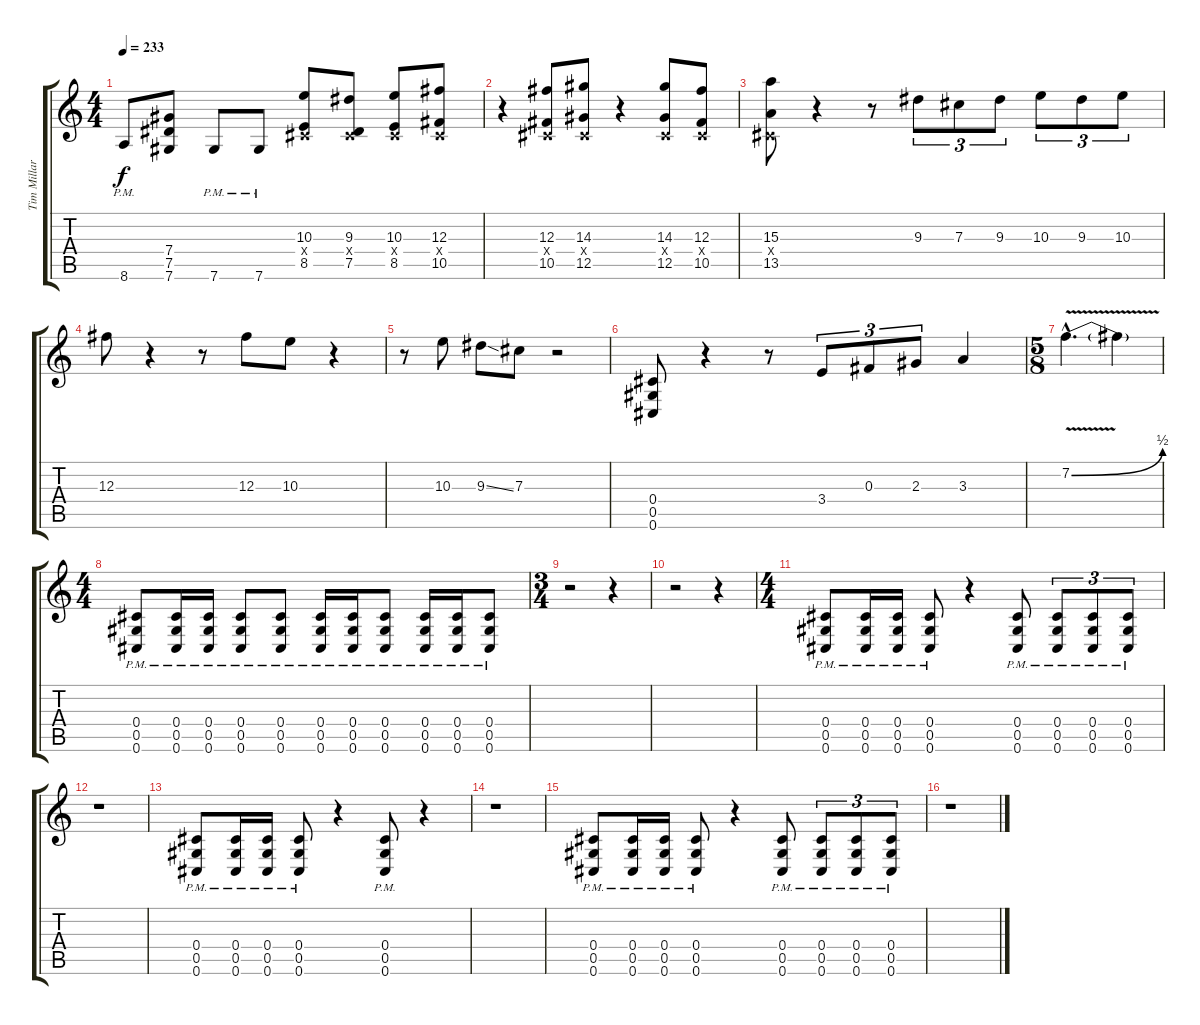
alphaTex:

\track ("Tim Millar" "Tim Millar") {instrument distortionguitar}
\staff {score tabs}
\tuning (Eb4 Bb3 Gb3 Db3 Ab2 Db2) {hide}
\ts (4 4)
\tempo 233
\clef g2
\ks c
8.6{pm}.8{dy f} (7.4 7.5 7.6).8 7.6{pm}.8 7.6{pm}.8 (10.3 0.4{x} 8.5).8 (9.3 0.4{x} 7.5).8 (10.3 0.4{x} 8.5).8 (12.3 0.4{x} 10.5).8 |
r.4 (12.3 0.4{x} 10.5).8 (14.3 0.4{x} 12.5).8 r.4 (14.3 0.4{x} 12.5).8 (12.3 0.4{x} 10.5).8 |
(15.3 0.4{x} 13.5).8 r.4 r.8 9.3.8{tu (3 2)} 7.3.8{tu (3 2)} 9.3.8{tu (3 2)} 10.3.8{tu (3 2)} 9.3.8{tu (3 2)} 10.3.8{tu (3 2)} |
12.3.8 r.4 r.8 12.3.8 10.3.8 r.4 |
r.8 10.3.8 9.3{ss}.8 7.3.8 r.2 |
(0.4 0.5 0.6).8 r.4 r.8 3.4.8{tu (3 2)} 0.3.8{tu (3 2)} 2.3.8{tu (3 2)} 3.3.4 |
\ts (5 8)
7.2{be (bend 0 0 60 2) v hac}.4{d} 7.2{t}.4 |
\ts (4 4)
(0.4{pm} 0.5{pm} 0.6{pm}).8 (0.4{pm} 0.5{pm} 0.6{pm}).16 (0.4{pm} 0.5{pm} 0.6{pm}).16 (0.4{pm} 0.5{pm} 0.6{pm}).8 (0.4{pm} 0.5{pm} 0.6{pm}).8 (0.4{pm} 0.5{pm} 0.6{pm}).16 (0.4{pm} 0.5{pm} 0.6{pm}).16 (0.4{pm} 0.5{pm} 0.6{pm}).8 (0.4{pm} 0.5{pm} 0.6{pm}).16 (0.4{pm} 0.5{pm} 0.6{pm}).16 (0.4{pm} 0.5{pm} 0.6{pm}).8 |
\ts (3 4)
r.2 r.4 |
r.2 r.4 |
\ts (4 4)
(0.4{pm} 0.5{pm} 0.6{pm}).8 (0.4{pm} 0.5{pm} 0.6{pm}).16 (0.4{pm} 0.5{pm} 0.6{pm}).16 (0.4{pm} 0.5{pm} 0.6{pm}).8 r.4 (0.4{pm} 0.5{pm} 0.6{pm}).8 (0.4{pm} 0.5{pm} 0.6{pm}).8{tu (3 2)} (0.4{pm} 0.5{pm} 0.6{pm}).8{tu (3 2)} (0.4{pm} 0.5{pm} 0.6{pm}).8{tu (3 2)} |
r.1 |
(0.4{pm} 0.5{pm} 0.6{pm}).8 (0.4{pm} 0.5{pm} 0.6{pm}).16 (0.4{pm} 0.5{pm} 0.6{pm}).16 (0.4{pm} 0.5{pm} 0.6{pm}).8 r.4 (0.4{pm} 0.5{pm} 0.6{pm}).8 r.4 |
r.1 |
(0.4{pm} 0.5{pm} 0.6{pm}).8 (0.4{pm} 0.5{pm} 0.6{pm}).16 (0.4{pm} 0.5{pm} 0.6{pm}).16 (0.4{pm} 0.5{pm} 0.6{pm}).8 r.4 (0.4{pm} 0.5{pm} 0.6{pm}).8 (0.4{pm} 0.5{pm} 0.6{pm}).8{tu (3 2)} (0.4{pm} 0.5{pm} 0.6{pm}).8{tu (3 2)} (0.4{pm} 0.5{pm} 0.6{pm}).8{tu (3 2)} |
r.1
